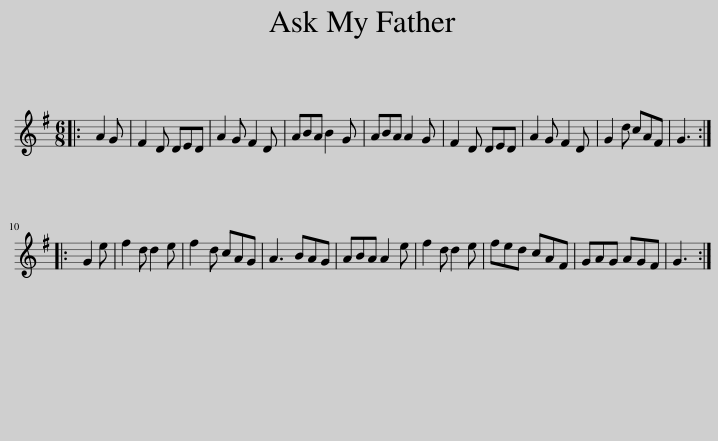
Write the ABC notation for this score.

X:1
L:1/8
M:6/8
I:linebreak $
K:G
V:1 treble
V:1
|: A2 G | F2 D DED | A2 G F2 D | ABA B2 G | ABA A2 G | %5
 F2 D DED | A2 G F2 D | G2 d cAF | G3 ::$ G2 e | %10
 f2 d d2 e | f2 d cAG | A3 BAG | ABA A2 e | f2 d d2 e | %15
 fed cAF | GAG AGF | G3 :| %18
